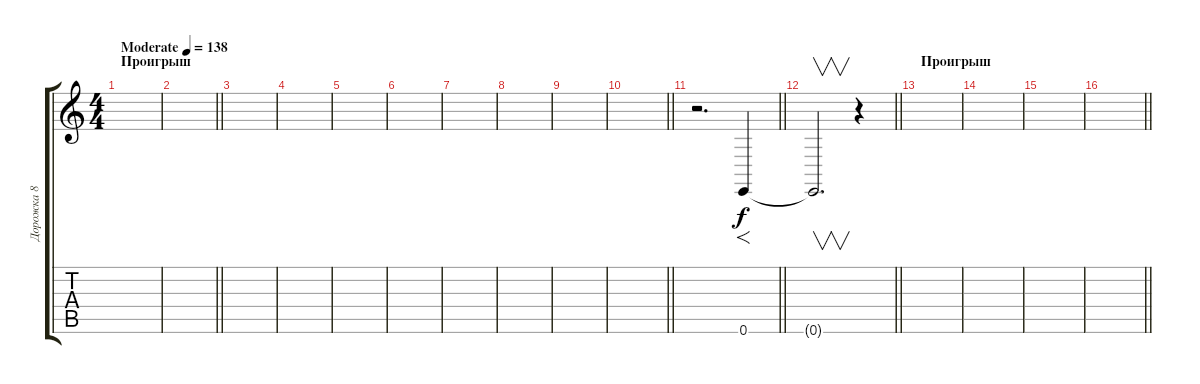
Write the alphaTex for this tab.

\track ("Дорожка 8" "Дорожка 8") {instrument fx2soundtrack}
\staff {score tabs}
\tuning (E4 B3 G3 D3 A2 E2) {hide}
\ts (4 4)
\section ("" "Проигрыш")
\tempo (138 "Moderate")
\clef g2
\ks c
|
\barLineRight lightlight
|
|
|
|
|
|
|
|
\barLineRight lightlight
|
\barLineRight lightlight
r.2{d} 0.6.4{f} |
\barLineRight lightlight
0.6{t}.2{v d} r.4 |
\section ("" "Проигрыш")
|
|
|
\barLineRight lightlight
